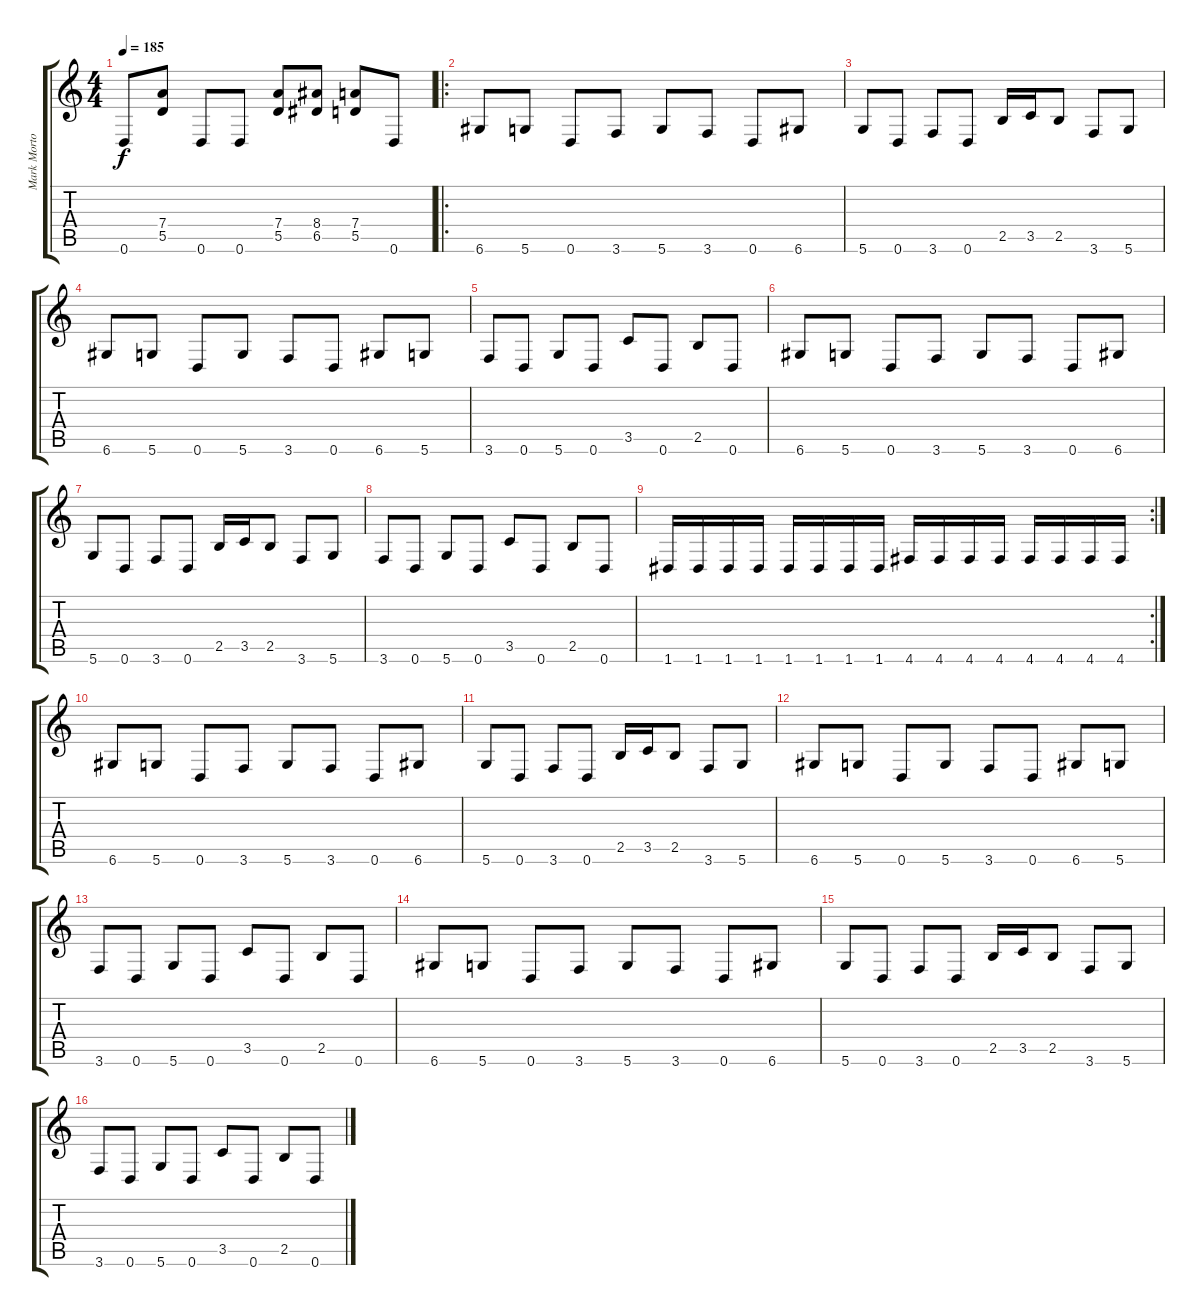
\track ("Mark Morton" "Mark Morto") {instrument distortionguitar}
\staff {score tabs}
\tuning (E4 B3 G3 D3 A2 D2) {hide}
\ts (4 4)
\tempo 185
\clef g2
\ks c
0.6.8{dy f} (7.4 5.5).8 0.6.8 0.6.8 (7.4 5.5).8 (8.4 6.5).8 (7.4 5.5).8 0.6.8 |
\ro
6.6.8 5.6.8 0.6.8 3.6.8 5.6.8 3.6.8 0.6.8 6.6.8 |
5.6.8 0.6.8 3.6.8 0.6.8 2.5.16 3.5.16 2.5.8 3.6.8 5.6.8 |
6.6.8 5.6.8 0.6.8 5.6.8 3.6.8 0.6.8 6.6.8 5.6.8 |
3.6.8 0.6.8 5.6.8 0.6.8 3.5.8 0.6.8 2.5.8 0.6.8 |
6.6.8 5.6.8 0.6.8 3.6.8 5.6.8 3.6.8 0.6.8 6.6.8 |
5.6.8 0.6.8 3.6.8 0.6.8 2.5.16 3.5.16 2.5.8 3.6.8 5.6.8 |
3.6.8 0.6.8 5.6.8 0.6.8 3.5.8 0.6.8 2.5.8 0.6.8 |
\rc 2
1.6.16 1.6.16 1.6.16 1.6.16 1.6.16 1.6.16 1.6.16 1.6.16 4.6.16 4.6.16 4.6.16 4.6.16 4.6.16 4.6.16 4.6.16 4.6.16 |
6.6.8 5.6.8 0.6.8 3.6.8 5.6.8 3.6.8 0.6.8 6.6.8 |
5.6.8 0.6.8 3.6.8 0.6.8 2.5.16 3.5.16 2.5.8 3.6.8 5.6.8 |
6.6.8 5.6.8 0.6.8 5.6.8 3.6.8 0.6.8 6.6.8 5.6.8 |
3.6.8 0.6.8 5.6.8 0.6.8 3.5.8 0.6.8 2.5.8 0.6.8 |
6.6.8 5.6.8 0.6.8 3.6.8 5.6.8 3.6.8 0.6.8 6.6.8 |
5.6.8 0.6.8 3.6.8 0.6.8 2.5.16 3.5.16 2.5.8 3.6.8 5.6.8 |
3.6.8 0.6.8 5.6.8 0.6.8 3.5.8 0.6.8 2.5.8 0.6.8
